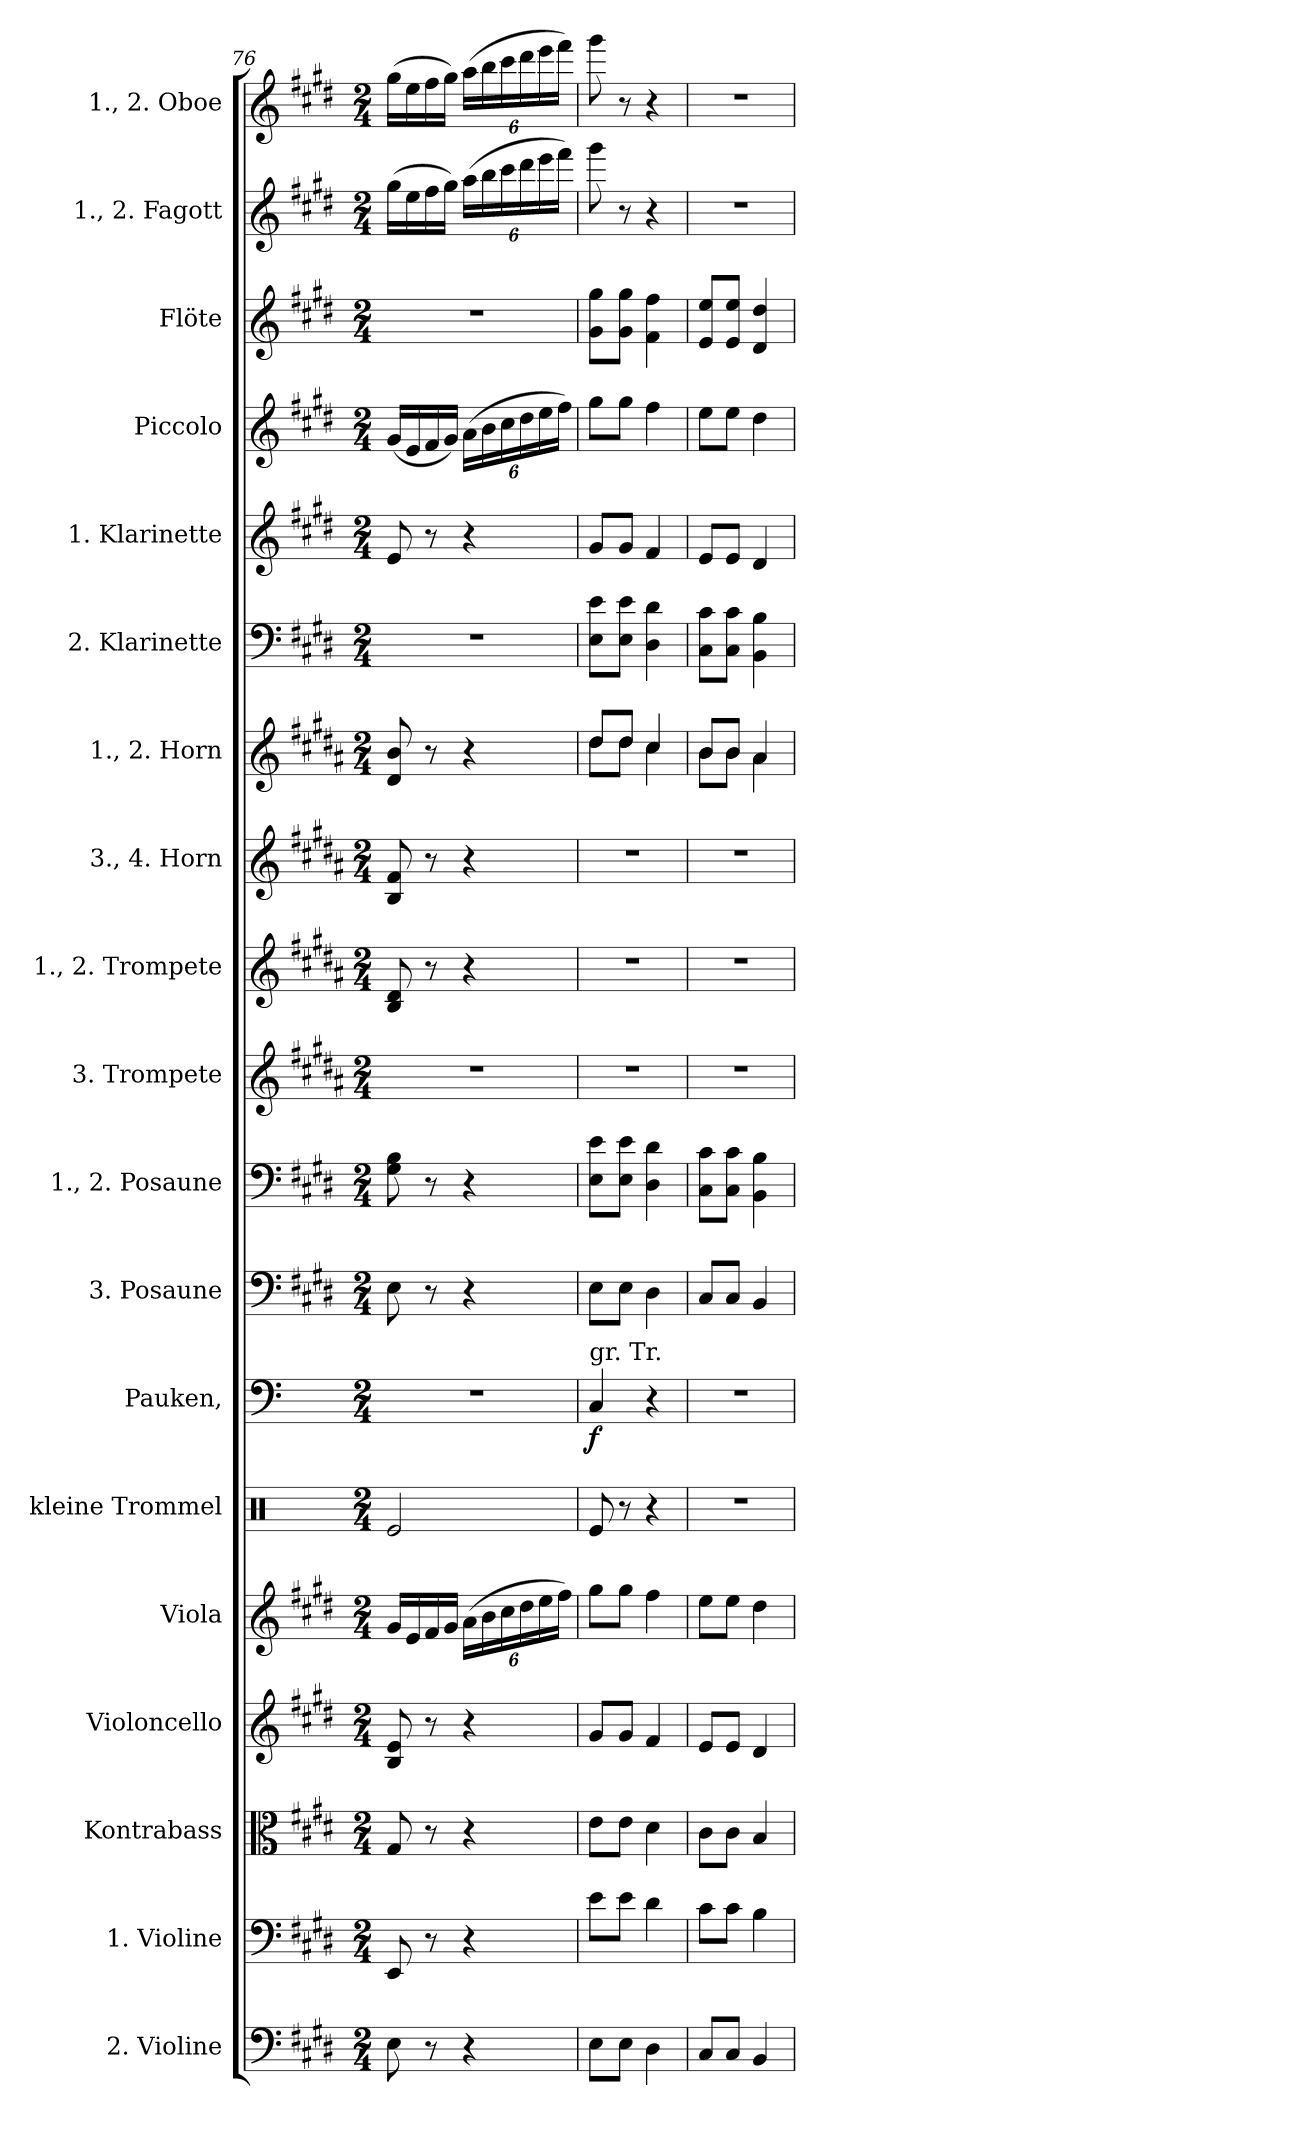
**kern	**kern	**kern	**kern	**kern	**kern	**kern	**dynam	**kern	**kern	**kern	**kern	**kern	**kern	**kern	**kern	**kern	**kern	**kern	**kern
*part19	*part18	*part17	*part16	*part15	*part14	*part13	*part13	*part12	*part11	*part10	*part9	*part8	*part7	*part6	*part5	*part4	*part3	*part2	*part1
*staff19	*staff18	*staff17	*staff16	*staff15	*staff14	*staff13	*staff13	*staff12	*staff11	*staff10	*staff9	*staff8	*staff7	*staff6	*staff5	*staff4	*staff3	*staff2	*staff1
*I"2. Violine	*I"1. Violine	*I"Kontrabass	*I"Violoncello	*I"Viola	*I"kleine Trommel	*I"Pauken,	*	*I"3. Posaune	*I"1., 2. Posaune	*I"3. Trompete	*I"1., 2. Trompete	*I"3., 4. Horn	*I"1., 2. Horn	*I"2. Klarinette	*I"1. Klarinette	*I"Piccolo	*I"Flöte	*I"1., 2. Fagott	*I"1., 2. Oboe
*I'2. Vl.	*I'1. Vl.	*I'Kb.	*I'Vc.	*I'Va.	*I'kl. Tr.	*I'Pk.,	*	*I'3. Pos.	*I'1., 2. Pos.	*I'3. Trp.	*I'1., 2. Trp.	*I'3., 4. Hr.	*I'1., 2.  Hr.	*I'2. Klar.	*I'1. Klar.	*I'Picc.	*I'Fl.	*I'1., 2. Fag.	*I'1., 2. Ob.
*clefF4	*clefF4	*clefC3	*clefG2	*clefG2	*clefX	*clefF4	*	*clefF4	*clefF4	*clefG2	*clefG2	*clefG2	*clefG2	*clefF4	*clefG2	*clefG2	*clefG2	*clefG2	*clefG2
*ITrd7c12	*	*	*	*	*	*	*	*	*	*ITrd-3c-5	*ITrd-3c-5	*ITrd4c7	*ITrd4c7	*	*ITrd1c2	*ITrd1c2	*	*ITrd-7c-12	*
*k[f#c#g#d#]	*k[f#c#g#d#]	*k[f#c#g#d#]	*k[f#c#g#d#]	*k[f#c#g#d#]	*k[]	*k[]	*	*k[f#c#g#d#]	*k[f#c#g#d#]	*k[f#c#g#d#]	*k[f#c#g#d#]	*k[f#c#g#d#]	*k[f#c#g#d#]	*k[f#c#g#d#]	*k[f#c#]	*k[f#c#]	*k[f#c#g#d#]	*k[f#c#g#d#]	*k[f#c#g#d#]
*M2/4	*M2/4	*M2/4	*M2/4	*M2/4	*M2/4	*M2/4	*	*M2/4	*M2/4	*M2/4	*M2/4	*M2/4	*M2/4	*M2/4	*M2/4	*M2/4	*M2/4	*M2/4	*M2/4
=76	=76	=76	=76	=76	=76	=76	=76	=76	=76	=76	=76	=76	=76	=76	=76	=76	=76	=76	=76
8EE\	8EE/	8G#/	8B/ 8e/	16g#/LL	2Re/	2r	.	8E\	8G#\ 8B\	2r	8e/ 8g#/	8E/ 8B/	8G#/ 8e/	2r	8d/	(<16f#/LL	2r	(>16ggg#\LL	(>16gg#\LL
.	.	.	.	16e/	.	.	.	.	.	.	.	.	.	.	.	16d/	.	16eee\	16ee\
8r	8r	8r	8r	16f#/	.	.	.	8r	8r	.	8r	8r	8r	.	8r	16e/	.	16fff#\	16ff#\
.	.	.	.	16g#/JJ	.	.	.	.	.	.	.	.	.	.	.	16f#/JJ)	.	16ggg#\JJ)	16gg#\JJ)
*	*	*	*	*Xbrackettup	*	*	*	*	*	*	*	*	*	*	*	*Xbrackettup	*	*Xbrackettup	*Xbrackettup
4r	4r	4r	4r	(24a\LL	.	.	.	4r	4r	.	4r	4r	4r	.	4r	(>24g\LL	.	(>24aaa\LL	(>24aa\LL
.	.	.	.	24b\	.	.	.	.	.	.	.	.	.	.	.	24a\	.	24bbb\	24bb\
.	.	.	.	24cc#\	.	.	.	.	.	.	.	.	.	.	.	24b\	.	24cccc#\	24ccc#\
.	.	.	.	24dd#\	.	.	.	.	.	.	.	.	.	.	.	24cc#\	.	24dddd#\	24ddd#\
.	.	.	.	24ee\	.	.	.	.	.	.	.	.	.	.	.	24dd\	.	24eeee\	24eee\
.	.	.	.	24ff#\JJ)	.	.	.	.	.	.	.	.	.	.	.	24ee\JJ)	.	24ffff#\JJ)	24fff#\JJ)
!!LO:PB:g=z
=77	=77	=77	=77	=77	=77	=77	=77	=77	=77	=77	=77	=77	=77	=77	=77	=77	=77	=77	=77
*	*	*	*	*	*	*	*	*	*	*	*	*	*^	*	*	*	*	*	*
!	!	!	!	!	!	!LO:TX:a:t=gr. Tr.	!	!	!	!	!	!	!	!	!	!	!	!	!	!
!	!	!	!	!	!	!	!LO:DY:b	!	!	!	!	!	!	!	!	!	!	!	!	!
8EE\L	8e\L	8e\L	8g#/L	8gg#\L	8Re/	4C/	f	8E\L	8E\ 8e\L	2r	2r	2r	8g#/L	8g#\L	8E\ 8e\L	8f#/L	8ff#\L	8g#\ 8gg#\L	8gggg#\	8ggg#\
8EE\J	8e\J	8e\J	8g#/J	8gg#\J	8r	.	.	8E\J	8E\ 8e\J	.	.	.	8g#/J	8g#\J	8E\ 8e\J	8f#/J	8ff#\J	8g#\ 8gg#\J	8r	8r
4DD#\	4d#\	4d#\	4f#/	4ff#\	4r	4r	.	4D#\	4D#\ 4d#\	.	.	.	4f#/	4f#\	4D#\ 4d#\	4e/	4ee\	4f#\ 4ff#\	4r	4r
=78	=78	=78	=78	=78	=78	=78	=78	=78	=78	=78	=78	=78	=78	=78	=78	=78	=78	=78	=78	=78
8CC#/L	8c#\L	8c#\L	8e/L	8ee\L	2r	2r	.	8C#/L	8C#\ 8c#\L	2r	2r	2r	8e/L	8e\L	8C#\ 8c#\L	8d/L	8dd\L	8e/ 8ee/L	2r	2r
8CC#/J	8c#\J	8c#\J	8e/J	8ee\J	.	.	.	8C#/J	8C#\ 8c#\J	.	.	.	8e/J	8e\J	8C#\ 8c#\J	8d/J	8dd\J	8e/ 8ee/J	.	.
4BBB/	4B\	4B/	4d#/	4dd#\	.	.	.	4BB/	4BB\ 4B\	.	.	.	4d#/	4d#\	4BB\ 4B\	4c#/	4cc#\	4d#/ 4dd#/	.	.
*	*	*	*	*	*	*	*	*	*	*	*	*	*v	*v	*	*	*	*	*	*
=	=	=	=	=	=	=	=	=	=	=	=	=	=	=	=	=	=	=	=
*-	*-	*-	*-	*-	*-	*-	*-	*-	*-	*-	*-	*-	*-	*-	*-	*-	*-	*-	*-
